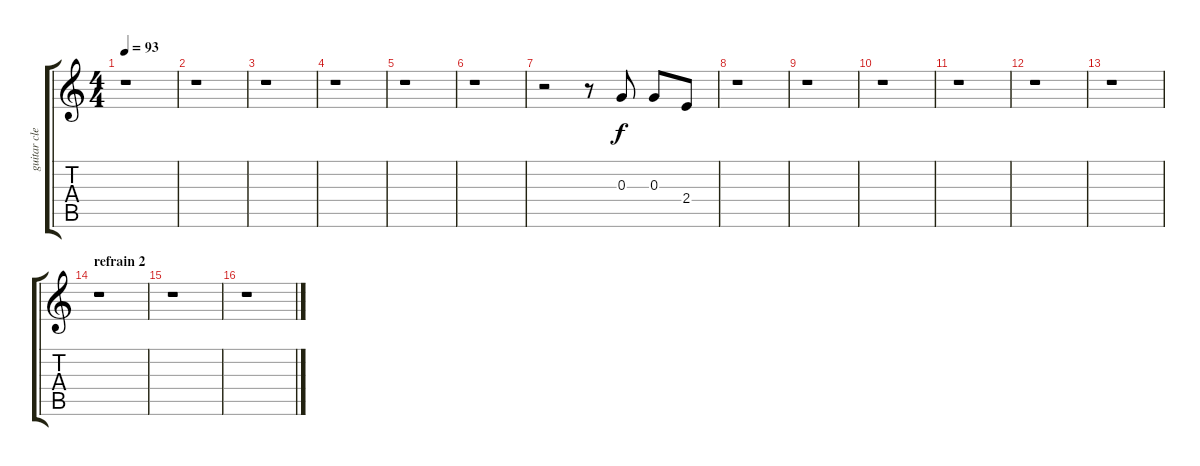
\track ("guitar clean 2" "guitar cle") {instrument electricguitarclean}
\staff {score tabs}
\tuning (E4 B3 G3 D3 A2 E2) {hide}
\ts (4 4)
\tempo 93
\clef g2
\ks c
r.1{dy f} |
r.1 |
r.1 |
r.1 |
r.1 |
r.1 |
r.2 r.8 0.3.8 0.3.8 2.4.8 |
r.1 |
r.1 |
r.1 |
r.1 |
r.1 |
r.1 |
\section ("" "refrain 2")
r.1 |
r.1 |
r.1
